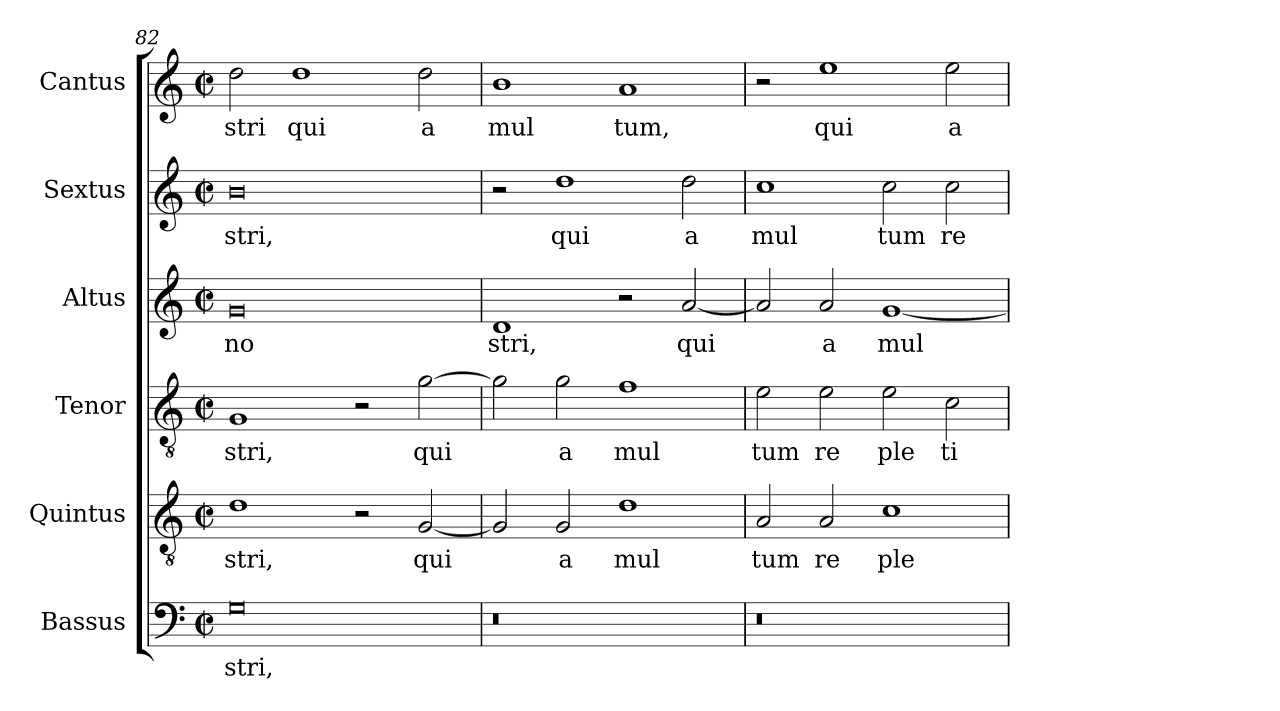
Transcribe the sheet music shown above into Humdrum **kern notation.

**kern	**text	**kern	**text	**kern	**text	**kern	**text	**kern	**text	**kern	**text
*part6	*part6	*part5	*part5	*part4	*part4	*part3	*part3	*part2	*part2	*part1	*part1
*staff6	*staff6	*staff5	*staff5	*staff4	*staff4	*staff3	*staff3	*staff2	*staff2	*staff1	*staff1
*I"Bassus	*	*I"Quintus	*	*I"Tenor	*	*I"Altus	*	*I"Sextus	*	*I"Cantus	*
*clefF4	*	*clefGv2	*	*clefGv2	*	*clefG2	*	*clefG2	*	*clefG2	*
*M2/2	*	*M2/2	*	*M2/2	*	*M2/2	*	*M2/2	*	*M2/2	*
*met(c|)	*	*met(c|)	*	*met(c|)	*	*met(c|)	*	*met(c|)	*	*met(c|)	*
=82	=82	=82	=82	=82	=82	=82	=82	=82	=82	=82	=82
!	!LO:LY:b:cj	!	!LO:LY:b:cj	!	!LO:LY:b:cj	!	!LO:LY:b:cj	!	!LO:LY:b:cj	!	!LO:LY:b:cj
0G	stri,	1d	stri,	1G	stri,	0g	no	0b	stri,	2dd\	stri
!	!	!	!	!	!	!	!	!	!	!	!LO:LY:b:cj
.	.	.	.	.	.	.	.	.	.	1dd	qui
.	.	2r	.	2r	.	.	.	.	.	.	.
!	!	!	!LO:LY:b	!	!LO:LY:b	!	!	!	!	!	!LO:LY:b:cj
.	.	[>2G/	qui	[>2g\	qui	.	.	.	.	2dd\	a
!!LO:LB:g=z
=83	=83	=83	=83	=83	=83	=83	=83	=83	=83	=83	=83
!	!	!	!	!	!	!	!LO:LY:b:cj	!	!	!	!LO:LY:b:cj
0r	.	2G/]	.	2g\]	.	1d	stri,	2r	.	1b	mul
!	!	!	!LO:LY:b:cj	!	!LO:LY:b:cj	!	!	!	!LO:LY:b:cj	!	!
.	.	2G/	a	2g\	a	.	.	1dd	qui	.	.
!	!	!	!LO:LY:b:cj	!	!LO:LY:b:cj	!	!	!	!	!	!LO:LY:b:cj
.	.	1d	mul	1f	mul	2r	.	.	.	1a	tum,
!	!	!	!	!	!	!	!LO:LY:b	!	!LO:LY:b:cj	!	!
.	.	.	.	.	.	[<2a/	qui	2dd\	a	.	.
=84	=84	=84	=84	=84	=84	=84	=84	=84	=84	=84	=84
!	!	!	!LO:LY:b:cj	!	!LO:LY:b:cj	!	!	!	!LO:LY:b:cj	!	!
0r	.	2A/	tum	2e\	tum	2a/]	.	1cc	mul	2r	.
!	!	!	!LO:LY:b:cj	!	!LO:LY:b:cj	!	!LO:LY:b:cj	!	!	!	!LO:LY:b:cj
.	.	2A/	re	2e\	re	2a/	a	.	.	1ee	qui
!	!	!	!LO:LY:b:cj	!	!LO:LY:b:cj	!	!LO:LY:b	!	!LO:LY:b:cj	!	!
.	.	1c	ple	2e\	ple	[<1g	mul	2cc\	tum	.	.
!	!	!	!	!	!LO:LY:b:cj	!	!	!	!LO:LY:b:cj	!	!LO:LY:b:cj
.	.	.	.	2c\	ti	.	.	2cc\	re	2ee\	a
=	=	=	=	=	=	=	=	=	=	=	=
*-	*-	*-	*-	*-	*-	*-	*-	*-	*-	*-	*-
